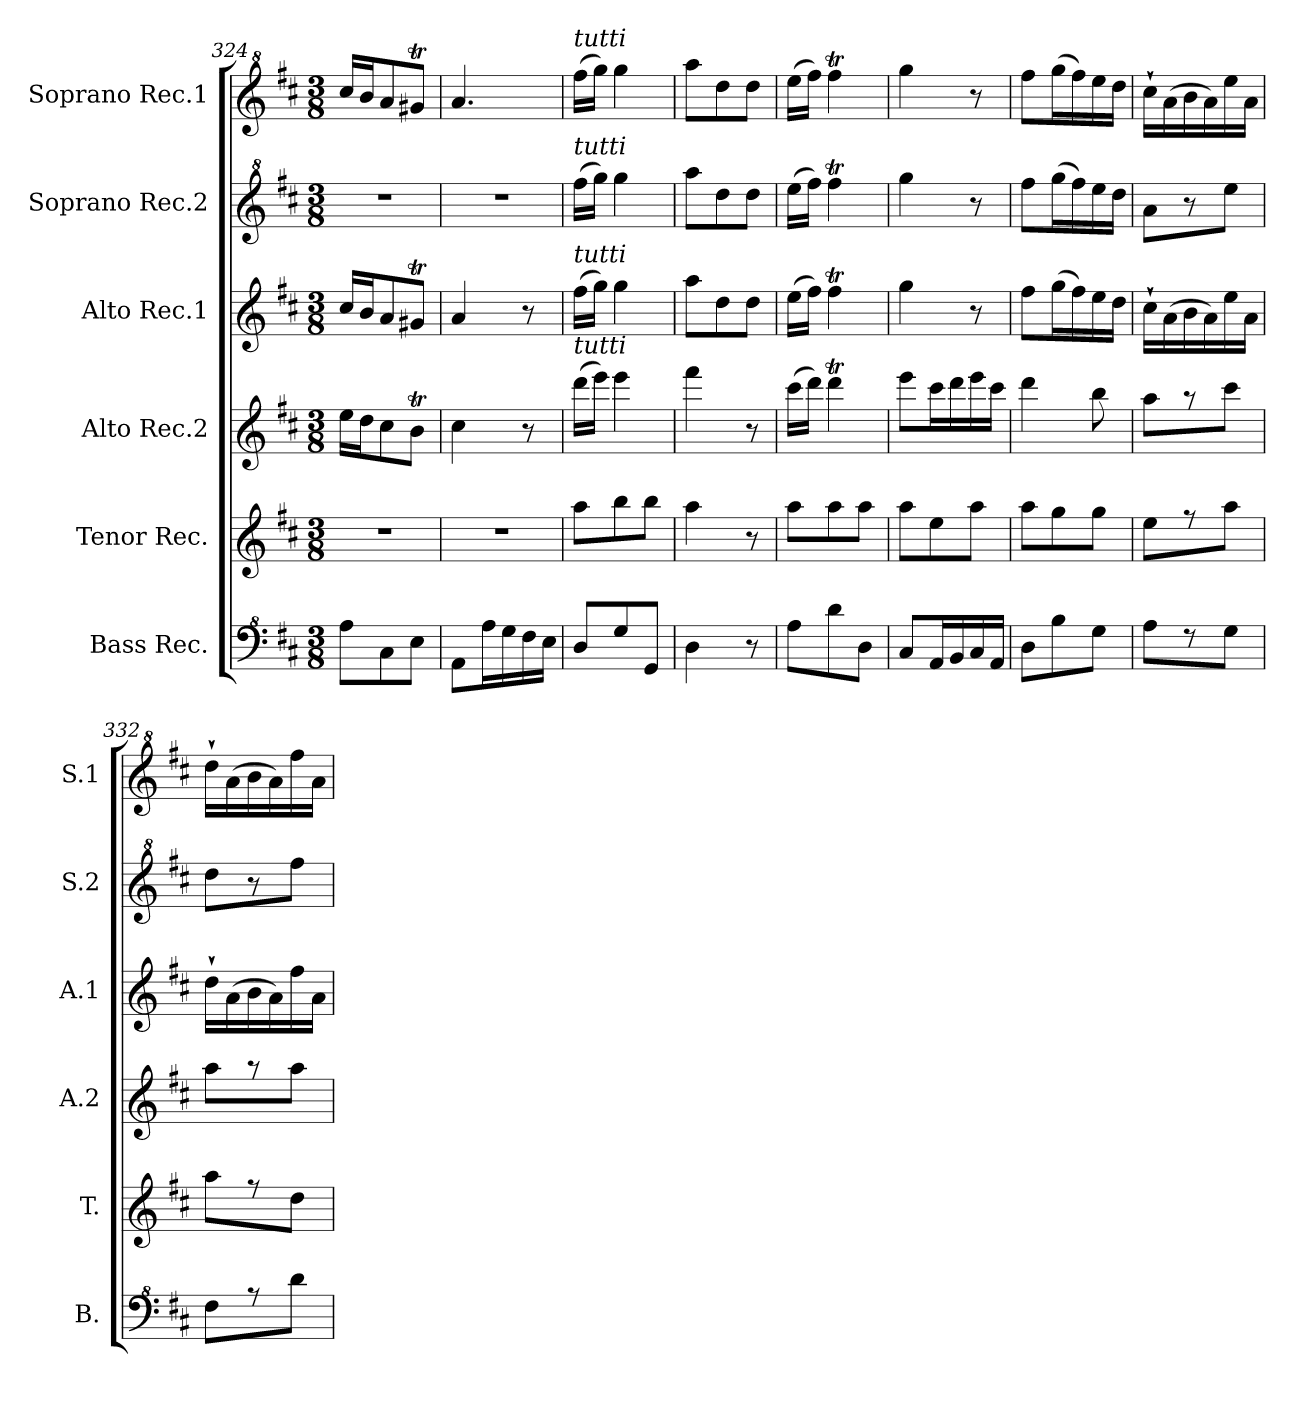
**kern	**kern	**kern	**kern	**kern	**kern
*part6	*part5	*part4	*part3	*part2	*part1
*staff6	*staff5	*staff4	*staff3	*staff2	*staff1
*I"Bass Rec.	*I"Tenor Rec.	*I"Alto Rec.2	*I"Alto Rec.1	*I"Soprano Rec.2	*I"Soprano Rec.1
*I'B.	*I'T.	*I'A.2	*I'A.1	*I'S.2	*I'S.1
!!LO:LB:g=z
*clefF^4	*clefG2	*clefG2	*clefG2	*clefG^2	*clefG^2
*k[f#c#]	*k[f#c#]	*k[f#c#]	*k[f#c#]	*k[f#c#]	*k[f#c#]
*D:	*D:	*D:	*D:	*D:	*D:
*M3/8	*M3/8	*M3/8	*M3/8	*M3/8	*M3/8
=324	=324	=324	=324	=324	=324
8a\L	4.r	16ee\LL	16cc#/LL	4.r	16ccc#/LL
.	.	16dd\J	16b/J	.	16bb/J
8c#\	.	8cc#\	8a/	.	8aa/
8e\J	.	8bT\J	8g#Xt/J	.	8gg#Xt/J
=325	=325	=325	=325	=325	=325
8A\L	4.r	4cc#\	4a/	4.r	4.aa/
16a\L	.	.	.	.	.
16g\	.	.	.	.	.
16f#\	.	8r	8r	.	.
16e\JJ	.	.	.	.	.
=326	=326	=326	=326	=326	=326
!	!	!	!	!	!LO:TX:a:i:t=tutti
!	!	!	!	!LO:TX:a:i:t=tutti	!
!	!	!	!LO:TX:a:i:t=tutti	!	!
!	!	!LO:TX:a:i:t=tutti	!	!	!
8d/L	8aa\L	(>16ddd\LL	(>16ff#\LL	(>16fff#\LL	(>16fff#\LL
.	.	16eee\JJ)	16gg\JJ)	16ggg\JJ)	16ggg\JJ)
8g/	8bb\	4eee\	4gg\	4ggg\	4ggg\
8G/J	8bb\J	.	.	.	.
=327	=327	=327	=327	=327	=327
4d\	4aa\	4fff#\	8aa\L	8aaa\L	8aaa\L
.	.	.	8dd\	8ddd\	8ddd\
8r	8r	8r	8dd\J	8ddd\J	8ddd\J
=328	=328	=328	=328	=328	=328
8a\L	8aa\L	(>16ccc#\LL	(>16ee\LL	(>16eee\LL	(>16eee\LL
.	.	16ddd\JJ)	16ff#\JJ)	16fff#\JJ)	16fff#\JJ)
8dd\	8aa\	4dddT\	4ff#t\	4fff#t\	4fff#t\
8d\J	8aa\J	.	.	.	.
=329	=329	=329	=329	=329	=329
8c#/L	8aa\L	8eee\L	4gg\	4ggg\	4ggg\
16A/L	8ee\	16ccc#\L	.	.	.
16B/	.	16ddd\	.	.	.
16c#/	8aa\J	16eee\	8r	8r	8r
16A/JJ	.	16ccc#\JJ	.	.	.
=330	=330	=330	=330	=330	=330
8d\L	8aa\L	4ddd\	8ff#\L	8fff#\L	8fff#\L
8b\	8gg\	.	(>16gg\L	(>16ggg\L	(>16ggg\L
.	.	.	16ff#\)	16fff#\)	16fff#\)
8g\J	8gg\J	8bb\	16ee\	16eee\	16eee\
.	.	.	16dd\JJ	16ddd\JJ	16ddd\JJ
=331	=331	=331	=331	=331	=331
8a\L	8ee\L	8aa\L	16cc#`\LL	8aa\L	16ccc#`\LL
.	.	.	(>16a\	.	(>16aa\
8r	8r	8r	16b\	8r	16bb\
.	.	.	16a\)	.	16aa\)
8g\J	8aa\J	8ccc#\J	16ee\	8eee\J	16eee\
.	.	.	16a\JJ	.	16aa\JJ
=332	=332	=332	=332	=332	=332
8f#\L	8aa\L	8aa\L	16dd`\LL	8ddd\L	16ddd`\LL
.	.	.	(>16a\	.	(>16aa\
8r	8r	8r	16b\	8r	16bb\
.	.	.	16a\)	.	16aa\)
8dd\J	8dd\J	8aa\J	16ff#\	8fff#\J	16fff#\
.	.	.	16a\JJ	.	16aa\JJ
=	=	=	=	=	=
*-	*-	*-	*-	*-	*-
